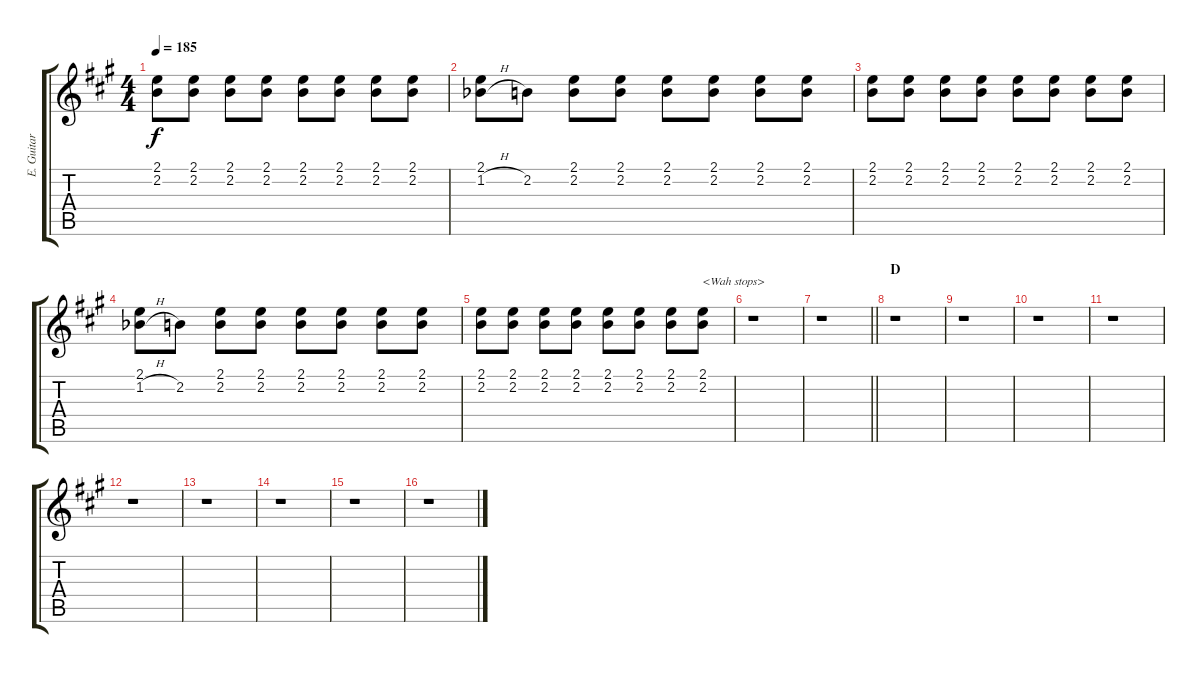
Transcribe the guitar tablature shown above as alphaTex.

\track ("E. Guitar I" "E. Guitar ") {instrument overdrivenguitar}
\staff {score tabs}
\tuning (D4 A3 F3 C3 G2 D2) {hide}
\ts (4 4)
\tempo 185
\clef g2
\ks a
(2.1 2.2).8{dy f} (2.1 2.2).8 (2.1 2.2).8 (2.1 2.2).8 (2.1 2.2).8 (2.1 2.2).8 (2.1 2.2).8 (2.1 2.2).8 |
(2.1 1.2{h acc b}).8 2.2.8 (2.1 2.2).8 (2.1 2.2).8 (2.1 2.2).8 (2.1 2.2).8 (2.1 2.2).8 (2.1 2.2).8 |
(2.1 2.2).8 (2.1 2.2).8 (2.1 2.2).8 (2.1 2.2).8 (2.1 2.2).8 (2.1 2.2).8 (2.1 2.2).8 (2.1 2.2).8 |
(2.1 1.2{h acc b}).8 2.2.8 (2.1 2.2).8 (2.1 2.2).8 (2.1 2.2).8 (2.1 2.2).8 (2.1 2.2).8 (2.1 2.2).8 |
(2.1 2.2).8 (2.1 2.2).8 (2.1 2.2).8 (2.1 2.2).8 (2.1 2.2).8 (2.1 2.2).8 (2.1 2.2).8 (2.1 2.2).8{txt "<Wah stops>"} |
r.1 |
\barLineRight lightlight
r.1 |
\section ("" "D")
r.1 |
r.1 |
r.1 |
r.1 |
r.1 |
r.1 |
r.1 |
r.1 |
r.1
